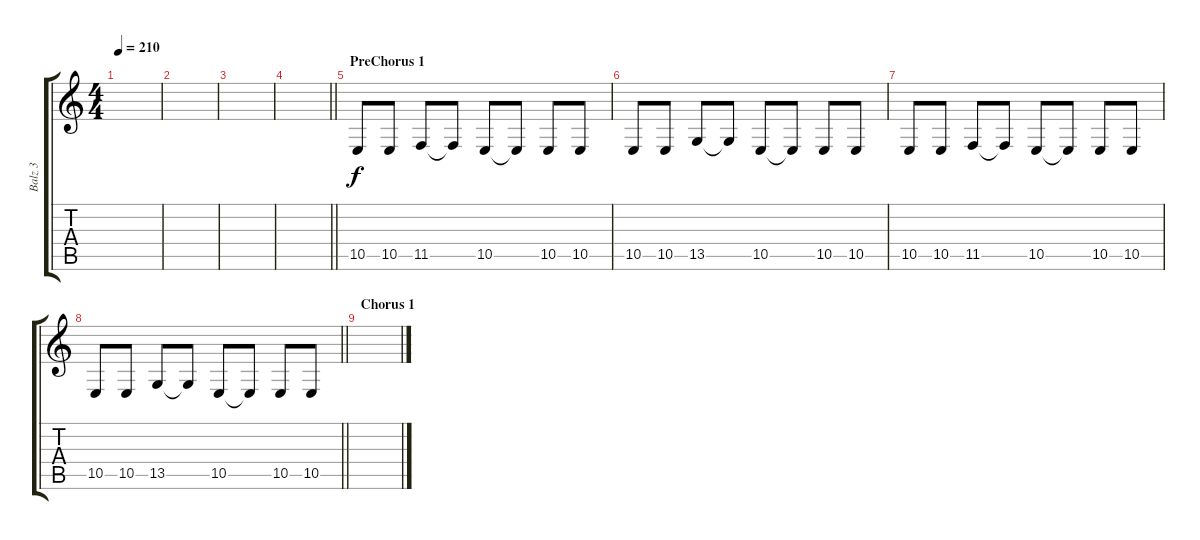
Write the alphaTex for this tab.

\track ("Balz 3" "Balz 3") {instrument reversecymbal}
\staff {score tabs}
\tuning (Db4 Ab3 E3 B2 Gb2 B1) {hide}
\ts (4 4)
\tempo 210
\clef g2
\ks c
|
|
|
\barLineRight lightlight
|
\section ("" "PreChorus 1")
10.5.8 10.5.8 11.5.8 11.5{t}.8 10.5.8 10.5{t}.8 10.5.8 10.5.8 |
10.5.8 10.5.8 13.5.8 13.5{t}.8 10.5.8 10.5{t}.8 10.5.8 10.5.8 |
10.5.8 10.5.8 11.5.8 11.5{t}.8 10.5.8 10.5{t}.8 10.5.8 10.5.8 |
\barLineRight lightlight
10.5.8 10.5.8 13.5.8 13.5{t}.8 10.5.8 10.5{t}.8 10.5.8 10.5.8 |
\section ("" "Chorus 1")
